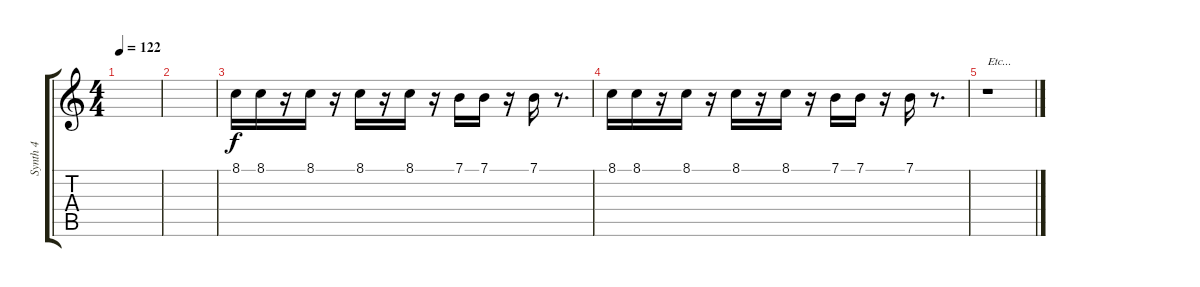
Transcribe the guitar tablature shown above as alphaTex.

\track ("Synth 4" "Synth 4") {instrument lead1square}
\staff {score tabs}
\tuning (E4 B3 G3 D3 A2 E2) {hide}
\ts (4 4)
\tempo 122
\clef g2
\ks c
|
|
8.1.16 8.1.16 r.16 8.1.16 r.16 8.1.16 r.16 8.1.16 r.16 7.1.16 7.1.16 r.16 7.1.16 r.8{d} |
8.1.16 8.1.16 r.16 8.1.16 r.16 8.1.16 r.16 8.1.16 r.16 7.1.16 7.1.16 r.16 7.1.16 r.8{d} |
r.1{txt "Etc..."}
